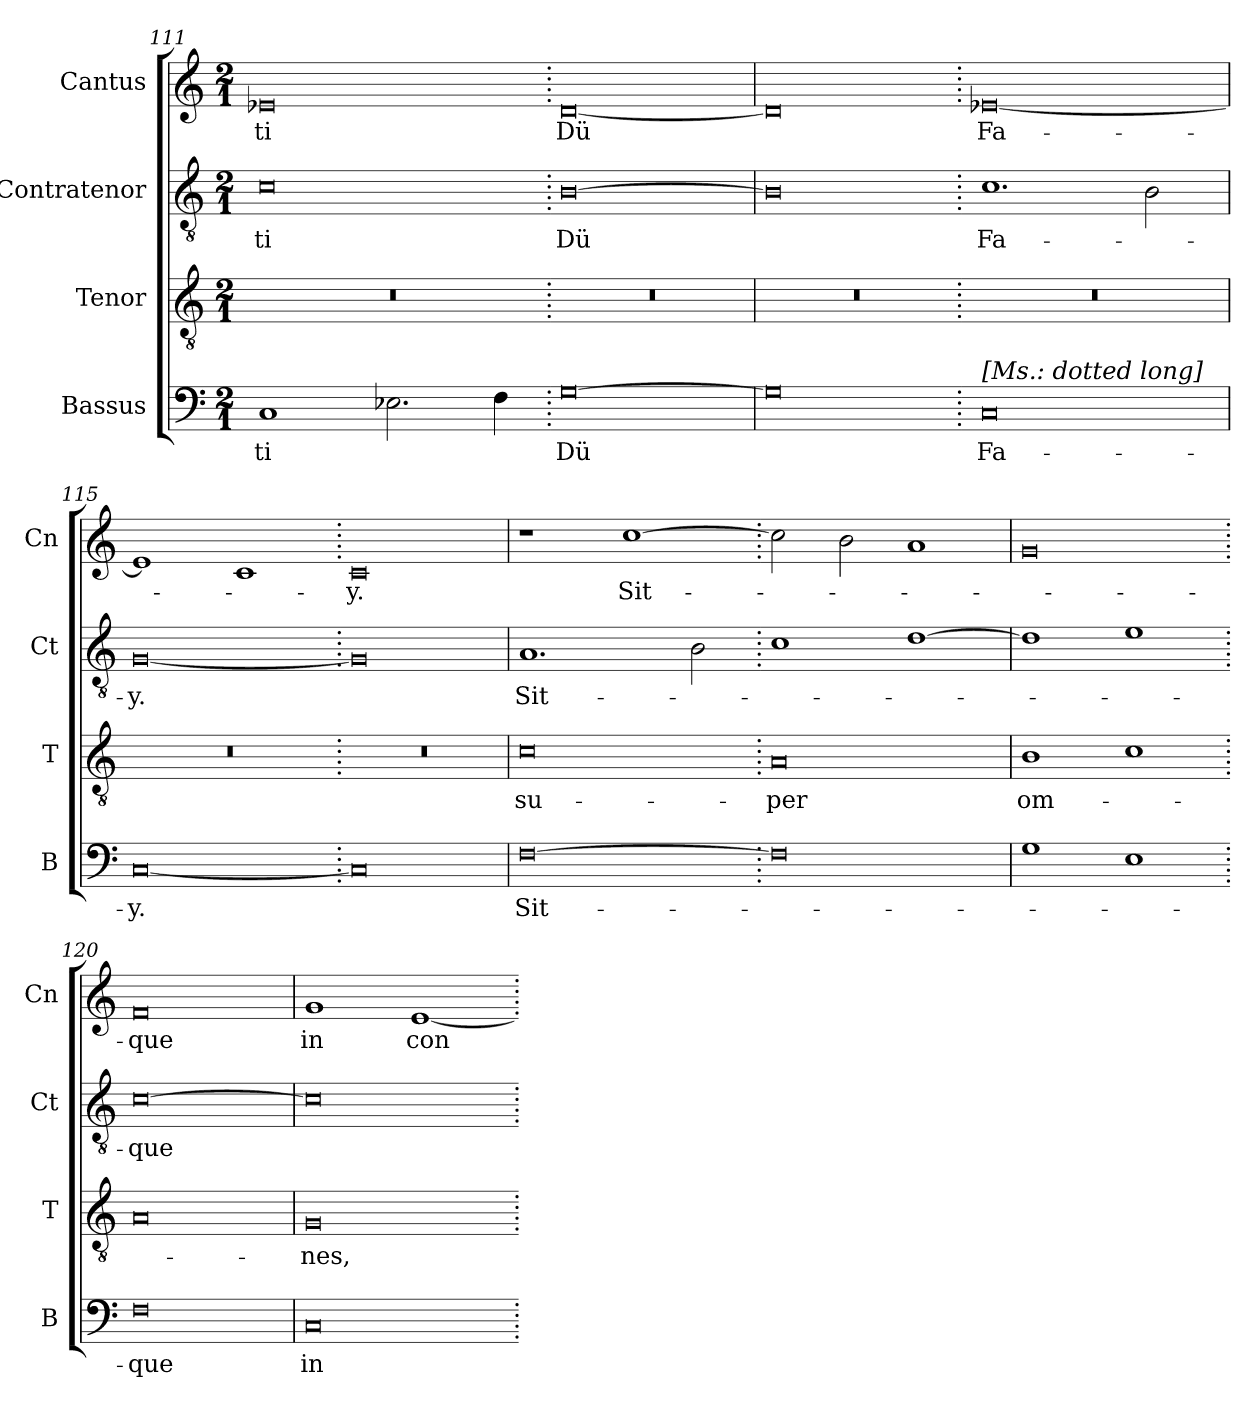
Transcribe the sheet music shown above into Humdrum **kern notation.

**kern	**text	**kern	**text	**kern	**text	**kern	**text
*part4	*part4	*part3	*part3	*part2	*part2	*part1	*part1
*staff4	*staff4	*staff3	*staff3	*staff2	*staff2	*staff1	*staff1
*I"Bassus	*	*I"Tenor	*	*I"Contratenor	*	*I"Cantus	*
*I'B	*	*I'T	*	*I'Ct	*	*I'Cn	*
*clefF4	*	*clefGv2	*	*clefGv2	*	*clefG2	*
*k[]	*	*k[]	*	*k[]	*	*k[]	*
*M2/1	*	*M2/1	*	*M2/1	*	*M2/1	*
=111	=111	=111	=111	=111	=111	=111	=111
1C	-ti	0r	.	0c	-ti	0e-X	-ti
2.E-X\	.	.	.	.	.	.	.
4F\	.	.	.	.	.	.	.
=112.	=112.	=112.	=112.	=112.	=112.	=112.	=112.
[0G	Dü	0r	.	[0B	Dü	[0d	Dü
=113	=113	=113	=113	=113	=113	=113	=113
0G]	.	0r	.	0B]	.	0d]	.
=114.	=114.	=114.	=114.	=114.	=114.	=114.	=114.
!LO:TX:a:t=[Ms.&colon; dotted long]	!	!	!	!	!	!	!
0C	Fa-	0r	.	1.c	Fa-	[0e-X	Fa-
.	.	.	.	2B\	.	.	.
=115	=115	=115	=115	=115	=115	=115	=115
[0C	-y.	0r	.	[0G	-y.	1e-]	.
.	.	.	.	.	.	1c	.
=116.	=116.	=116.	=116.	=116.	=116.	=116.	=116.
0C]	.	0r	.	0G]	.	0c	-y.
=117	=117	=117	=117	=117	=117	=117	=117
[0F	Sit-	0c	su-	1.A	Sit-	1r	.
.	.	.	.	.	.	[1cc	Sit-
.	.	.	.	2B\	.	.	.
=118.	=118.	=118.	=118.	=118.	=118.	=118.	=118.
0F]	.	0A	-per	1c	.	2cc\]	.
.	.	.	.	.	.	2b\	.
.	.	.	.	[1d	.	1a	.
=119	=119	=119	=119	=119	=119	=119	=119
1G	.	1B	om-	1d]	.	0g	.
1E	.	1c	.	1e	.	.	.
=120.	=120.	=120.	=120.	=120.	=120.	=120.	=120.
0F	-que	0A	.	[0c	-que	0f	-que
=121	=121	=121	=121	=121	=121	=121	=121
0C	in	0G	-nes,	0c]	.	1g	in
.	.	.	.	.	.	[1e	con-
=.	=.	=.	=.	=.	=.	=.	=.
*-	*-	*-	*-	*-	*-	*-	*-
